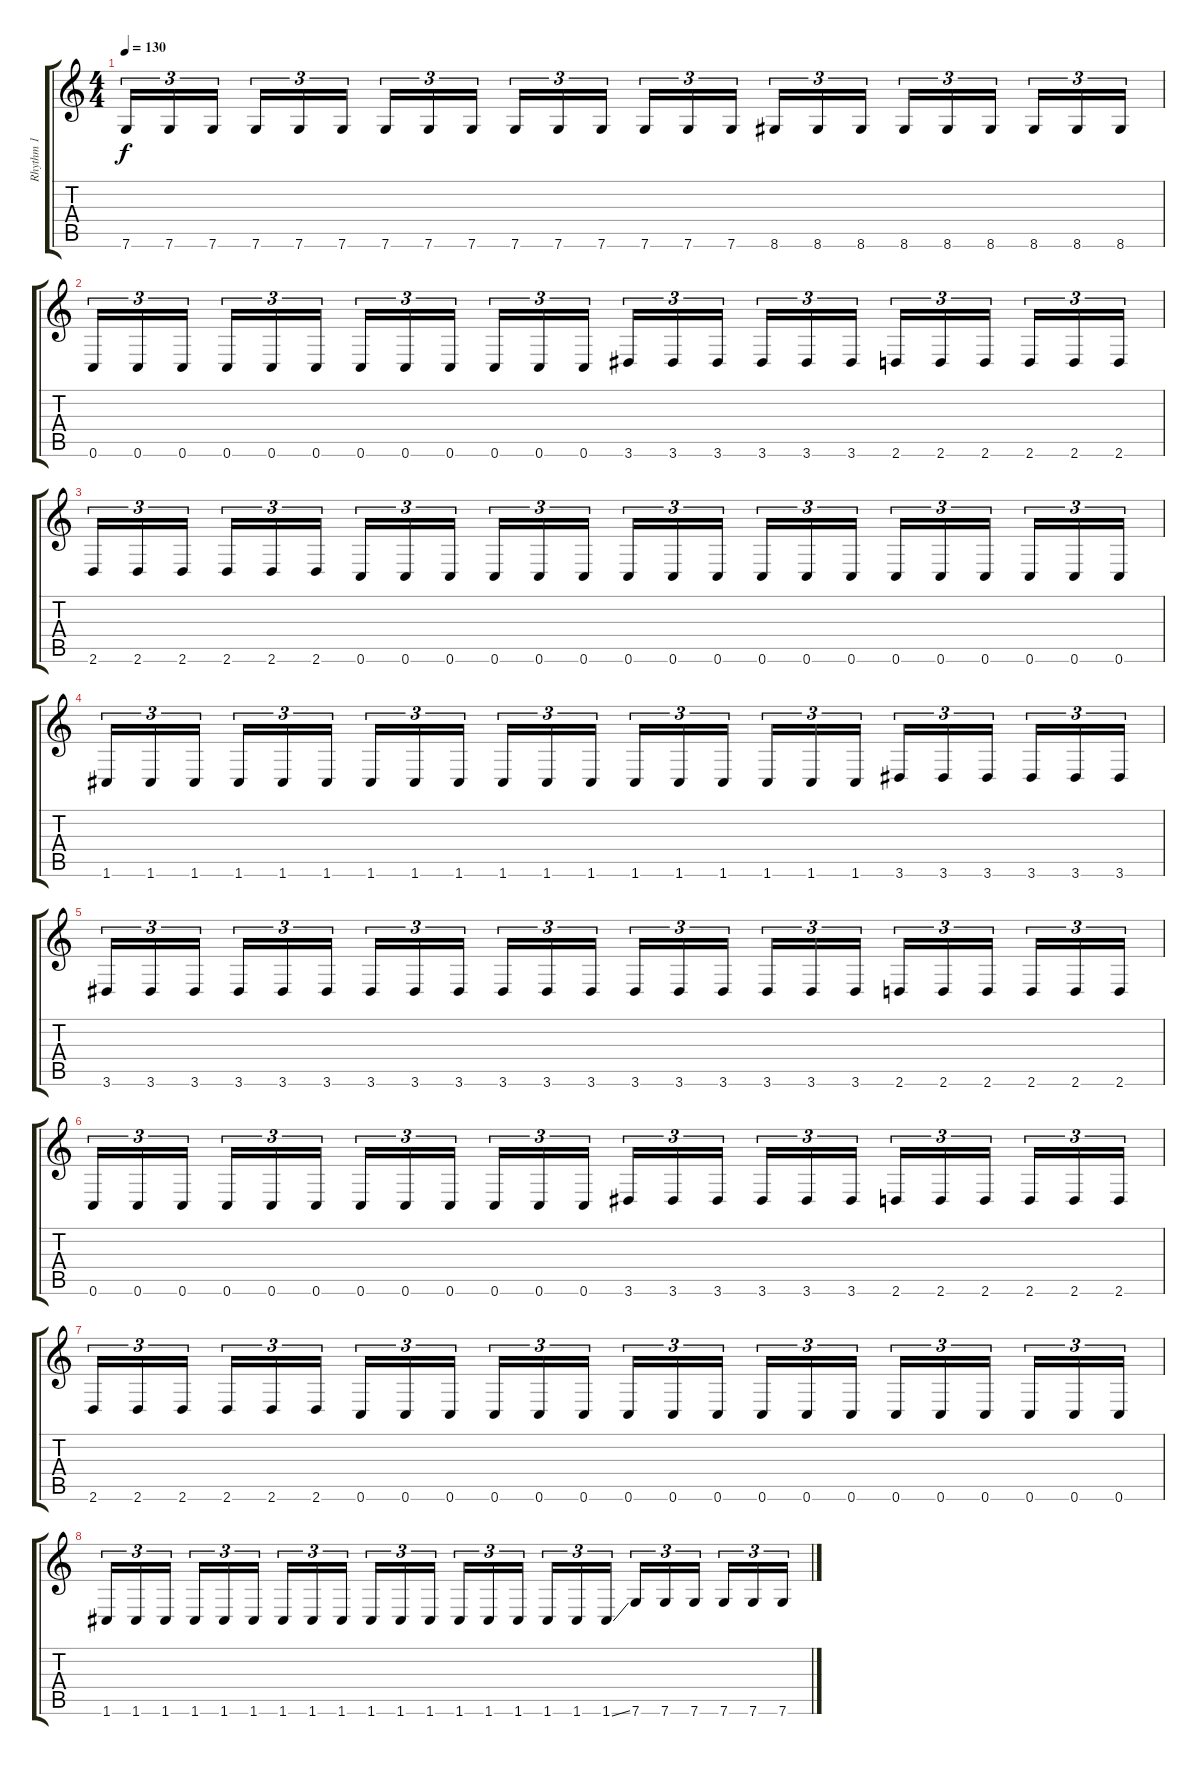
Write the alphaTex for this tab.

\track ("Rhythm 1" "Rhythm 1") {instrument distortionguitar}
\staff {score tabs}
\tuning (D4 A3 F3 C3 G2 C2) {hide}
\ts (4 4)
\tempo 130
\clef g2
\ks c
7.6.16{tu (3 2) dy f} 7.6.16{tu (3 2)} 7.6.16{tu (3 2) beam splitsecondary} 7.6.16{tu (3 2)} 7.6.16{tu (3 2)} 7.6.16{tu (3 2)} 7.6.16{tu (3 2)} 7.6.16{tu (3 2)} 7.6.16{tu (3 2) beam splitsecondary} 7.6.16{tu (3 2)} 7.6.16{tu (3 2)} 7.6.16{tu (3 2)} 7.6.16{tu (3 2)} 7.6.16{tu (3 2)} 7.6.16{tu (3 2) beam splitsecondary} 8.6.16{tu (3 2)} 8.6.16{tu (3 2)} 8.6.16{tu (3 2)} 8.6.16{tu (3 2)} 8.6.16{tu (3 2)} 8.6.16{tu (3 2) beam splitsecondary} 8.6.16{tu (3 2)} 8.6.16{tu (3 2)} 8.6.16{tu (3 2)} |
0.6.16{tu (3 2)} 0.6.16{tu (3 2)} 0.6.16{tu (3 2) beam splitsecondary} 0.6.16{tu (3 2)} 0.6.16{tu (3 2)} 0.6.16{tu (3 2)} 0.6.16{tu (3 2)} 0.6.16{tu (3 2)} 0.6.16{tu (3 2) beam splitsecondary} 0.6.16{tu (3 2)} 0.6.16{tu (3 2)} 0.6.16{tu (3 2)} 3.6.16{tu (3 2)} 3.6.16{tu (3 2)} 3.6.16{tu (3 2) beam splitsecondary} 3.6.16{tu (3 2)} 3.6.16{tu (3 2)} 3.6.16{tu (3 2)} 2.6.16{tu (3 2)} 2.6.16{tu (3 2)} 2.6.16{tu (3 2) beam splitsecondary} 2.6.16{tu (3 2)} 2.6.16{tu (3 2)} 2.6.16{tu (3 2)} |
2.6.16{tu (3 2)} 2.6.16{tu (3 2)} 2.6.16{tu (3 2) beam splitsecondary} 2.6.16{tu (3 2)} 2.6.16{tu (3 2)} 2.6.16{tu (3 2)} 0.6.16{tu (3 2)} 0.6.16{tu (3 2)} 0.6.16{tu (3 2) beam splitsecondary} 0.6.16{tu (3 2)} 0.6.16{tu (3 2)} 0.6.16{tu (3 2)} 0.6.16{tu (3 2)} 0.6.16{tu (3 2)} 0.6.16{tu (3 2) beam splitsecondary} 0.6.16{tu (3 2)} 0.6.16{tu (3 2)} 0.6.16{tu (3 2)} 0.6.16{tu (3 2)} 0.6.16{tu (3 2)} 0.6.16{tu (3 2) beam splitsecondary} 0.6.16{tu (3 2)} 0.6.16{tu (3 2)} 0.6.16{tu (3 2)} |
1.6.16{tu (3 2)} 1.6.16{tu (3 2)} 1.6.16{tu (3 2) beam splitsecondary} 1.6.16{tu (3 2)} 1.6.16{tu (3 2)} 1.6.16{tu (3 2)} 1.6.16{tu (3 2)} 1.6.16{tu (3 2)} 1.6.16{tu (3 2) beam splitsecondary} 1.6.16{tu (3 2)} 1.6.16{tu (3 2)} 1.6.16{tu (3 2)} 1.6.16{tu (3 2)} 1.6.16{tu (3 2)} 1.6.16{tu (3 2) beam splitsecondary} 1.6.16{tu (3 2)} 1.6.16{tu (3 2)} 1.6.16{tu (3 2)} 3.6.16{tu (3 2)} 3.6.16{tu (3 2)} 3.6.16{tu (3 2) beam splitsecondary} 3.6.16{tu (3 2)} 3.6.16{tu (3 2)} 3.6.16{tu (3 2)} |
3.6.16{tu (3 2)} 3.6.16{tu (3 2)} 3.6.16{tu (3 2) beam splitsecondary} 3.6.16{tu (3 2)} 3.6.16{tu (3 2)} 3.6.16{tu (3 2)} 3.6.16{tu (3 2)} 3.6.16{tu (3 2)} 3.6.16{tu (3 2) beam splitsecondary} 3.6.16{tu (3 2)} 3.6.16{tu (3 2)} 3.6.16{tu (3 2)} 3.6.16{tu (3 2)} 3.6.16{tu (3 2)} 3.6.16{tu (3 2) beam splitsecondary} 3.6.16{tu (3 2)} 3.6.16{tu (3 2)} 3.6.16{tu (3 2)} 2.6.16{tu (3 2)} 2.6.16{tu (3 2)} 2.6.16{tu (3 2) beam splitsecondary} 2.6.16{tu (3 2)} 2.6.16{tu (3 2)} 2.6.16{tu (3 2)} |
0.6.16{tu (3 2)} 0.6.16{tu (3 2)} 0.6.16{tu (3 2) beam splitsecondary} 0.6.16{tu (3 2)} 0.6.16{tu (3 2)} 0.6.16{tu (3 2)} 0.6.16{tu (3 2)} 0.6.16{tu (3 2)} 0.6.16{tu (3 2) beam splitsecondary} 0.6.16{tu (3 2)} 0.6.16{tu (3 2)} 0.6.16{tu (3 2)} 3.6.16{tu (3 2)} 3.6.16{tu (3 2)} 3.6.16{tu (3 2) beam splitsecondary} 3.6.16{tu (3 2)} 3.6.16{tu (3 2)} 3.6.16{tu (3 2)} 2.6.16{tu (3 2)} 2.6.16{tu (3 2)} 2.6.16{tu (3 2) beam splitsecondary} 2.6.16{tu (3 2)} 2.6.16{tu (3 2)} 2.6.16{tu (3 2)} |
2.6.16{tu (3 2)} 2.6.16{tu (3 2)} 2.6.16{tu (3 2) beam splitsecondary} 2.6.16{tu (3 2)} 2.6.16{tu (3 2)} 2.6.16{tu (3 2)} 0.6.16{tu (3 2)} 0.6.16{tu (3 2)} 0.6.16{tu (3 2) beam splitsecondary} 0.6.16{tu (3 2)} 0.6.16{tu (3 2)} 0.6.16{tu (3 2)} 0.6.16{tu (3 2)} 0.6.16{tu (3 2)} 0.6.16{tu (3 2) beam splitsecondary} 0.6.16{tu (3 2)} 0.6.16{tu (3 2)} 0.6.16{tu (3 2)} 0.6.16{tu (3 2)} 0.6.16{tu (3 2)} 0.6.16{tu (3 2) beam splitsecondary} 0.6.16{tu (3 2)} 0.6.16{tu (3 2)} 0.6.16{tu (3 2)} |
1.6.16{tu (3 2)} 1.6.16{tu (3 2)} 1.6.16{tu (3 2) beam splitsecondary} 1.6.16{tu (3 2)} 1.6.16{tu (3 2)} 1.6.16{tu (3 2)} 1.6.16{tu (3 2)} 1.6.16{tu (3 2)} 1.6.16{tu (3 2) beam splitsecondary} 1.6.16{tu (3 2)} 1.6.16{tu (3 2)} 1.6.16{tu (3 2)} 1.6.16{tu (3 2)} 1.6.16{tu (3 2)} 1.6.16{tu (3 2) beam splitsecondary} 1.6.16{tu (3 2)} 1.6.16{tu (3 2)} 1.6{ss}.16{tu (3 2)} 7.6.16{tu (3 2)} 7.6.16{tu (3 2)} 7.6.16{tu (3 2) beam splitsecondary} 7.6.16{tu (3 2)} 7.6.16{tu (3 2)} 7.6.16{tu (3 2)}
